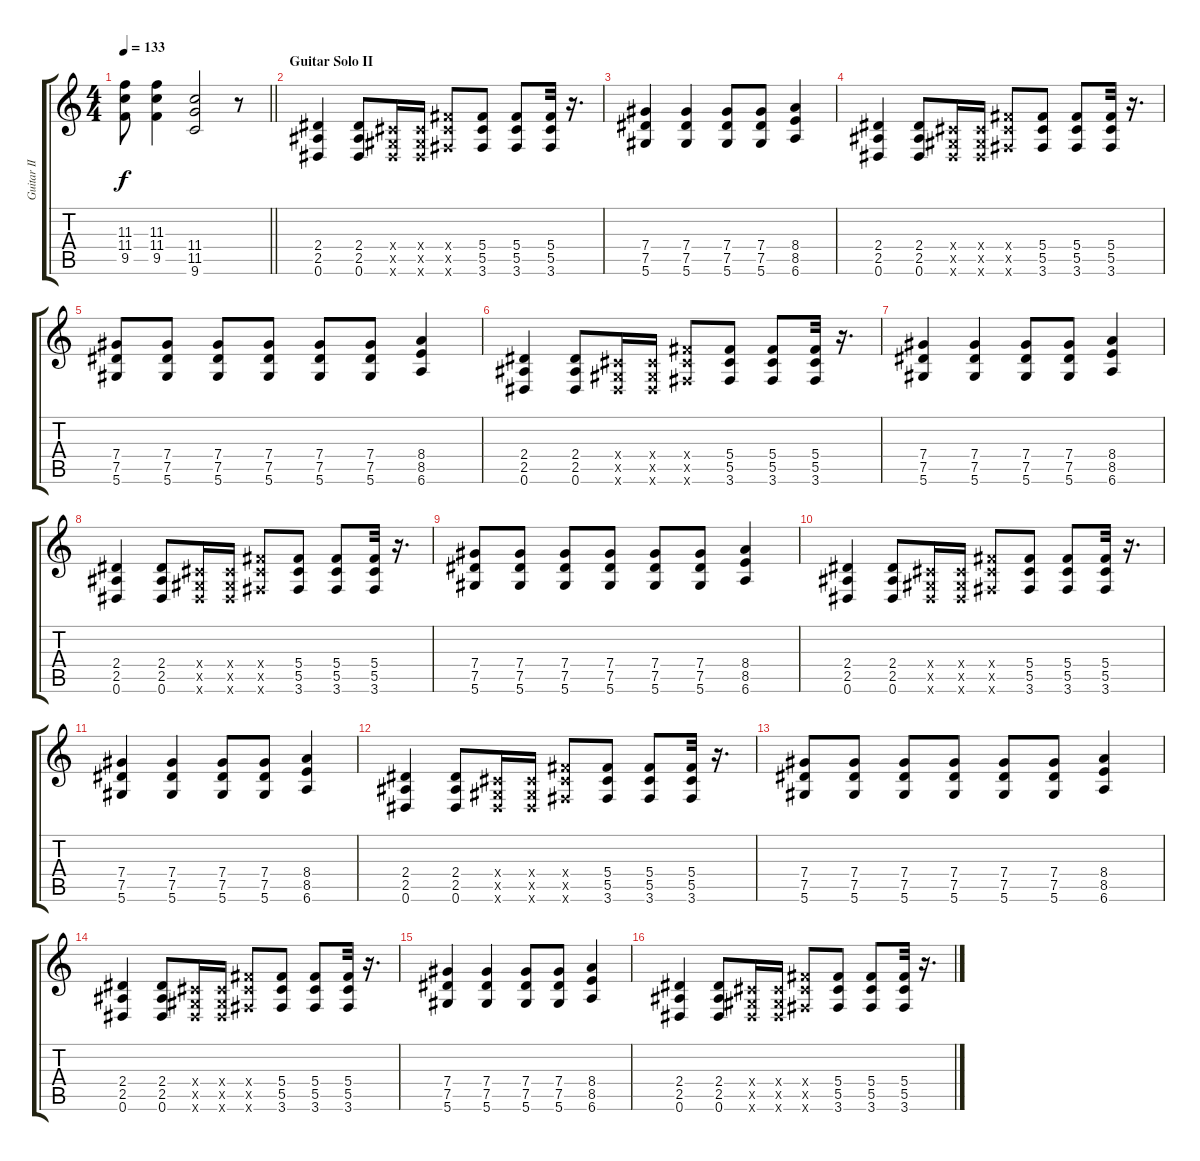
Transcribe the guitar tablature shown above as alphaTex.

\track ("Guitar II (Robin Finck)" "Guitar II ") {instrument overdrivenguitar}
\staff {score tabs}
\tuning (Eb4 Bb3 Gb3 Db3 Ab2 Eb2) {hide}
\ts (4 4)
\tempo 133
\clef g2
\barLineRight lightlight
\ks c
(11.3 11.4 9.5).8{dy f} (11.3 11.4 9.5).4 (11.4 11.5 9.6).2 r.8 |
\section ("" "Guitar Solo II")
(2.4 2.5 0.6).4 (2.4 2.5 0.6).8 (0.4{x} 0.5{x} 0.6{x}).16 (0.4{x} 0.5{x} 0.6{x}).16 (5.4{x} 5.5{x} 3.6{x}).8 (5.4 5.5 3.6).8 (5.4 5.5 3.6).8 (5.4 5.5 3.6).32 r.16{d} |
(7.4 7.5 5.6).4 (7.4 7.5 5.6).4 (7.4 7.5 5.6).8 (7.4 7.5 5.6).8 (8.4 8.5 6.6).4 |
(2.4 2.5 0.6).4 (2.4 2.5 0.6).8 (0.4{x} 0.5{x} 0.6{x}).16 (0.4{x} 0.5{x} 0.6{x}).16 (5.4{x} 5.5{x} 3.6{x}).8 (5.4 5.5 3.6).8 (5.4 5.5 3.6).8 (5.4 5.5 3.6).32 r.16{d} |
(7.4 7.5 5.6).8 (7.4 7.5 5.6).8 (7.4 7.5 5.6).8 (7.4 7.5 5.6).8 (7.4 7.5 5.6).8 (7.4 7.5 5.6).8 (8.4 8.5 6.6).4 |
(2.4 2.5 0.6).4 (2.4 2.5 0.6).8 (0.4{x} 0.5{x} 0.6{x}).16 (0.4{x} 0.5{x} 0.6{x}).16 (5.4{x} 5.5{x} 3.6{x}).8 (5.4 5.5 3.6).8 (5.4 5.5 3.6).8 (5.4 5.5 3.6).32 r.16{d} |
(7.4 7.5 5.6).4 (7.4 7.5 5.6).4 (7.4 7.5 5.6).8 (7.4 7.5 5.6).8 (8.4 8.5 6.6).4 |
(2.4 2.5 0.6).4 (2.4 2.5 0.6).8 (0.4{x} 0.5{x} 0.6{x}).16 (0.4{x} 0.5{x} 0.6{x}).16 (5.4{x} 5.5{x} 3.6{x}).8 (5.4 5.5 3.6).8 (5.4 5.5 3.6).8 (5.4 5.5 3.6).32 r.16{d} |
(7.4 7.5 5.6).8 (7.4 7.5 5.6).8 (7.4 7.5 5.6).8 (7.4 7.5 5.6).8 (7.4 7.5 5.6).8 (7.4 7.5 5.6).8 (8.4 8.5 6.6).4 |
(2.4 2.5 0.6).4 (2.4 2.5 0.6).8 (0.4{x} 0.5{x} 0.6{x}).16 (0.4{x} 0.5{x} 0.6{x}).16 (5.4{x} 5.5{x} 3.6{x}).8 (5.4 5.5 3.6).8 (5.4 5.5 3.6).8 (5.4 5.5 3.6).32 r.16{d} |
(7.4 7.5 5.6).4 (7.4 7.5 5.6).4 (7.4 7.5 5.6).8 (7.4 7.5 5.6).8 (8.4 8.5 6.6).4 |
(2.4 2.5 0.6).4 (2.4 2.5 0.6).8 (0.4{x} 0.5{x} 0.6{x}).16 (0.4{x} 0.5{x} 0.6{x}).16 (5.4{x} 5.5{x} 3.6{x}).8 (5.4 5.5 3.6).8 (5.4 5.5 3.6).8 (5.4 5.5 3.6).32 r.16{d} |
(7.4 7.5 5.6).8 (7.4 7.5 5.6).8 (7.4 7.5 5.6).8 (7.4 7.5 5.6).8 (7.4 7.5 5.6).8 (7.4 7.5 5.6).8 (8.4 8.5 6.6).4 |
(2.4 2.5 0.6).4 (2.4 2.5 0.6).8 (0.4{x} 0.5{x} 0.6{x}).16 (0.4{x} 0.5{x} 0.6{x}).16 (5.4{x} 5.5{x} 3.6{x}).8 (5.4 5.5 3.6).8 (5.4 5.5 3.6).8 (5.4 5.5 3.6).32 r.16{d} |
(7.4 7.5 5.6).4 (7.4 7.5 5.6).4 (7.4 7.5 5.6).8 (7.4 7.5 5.6).8 (8.4 8.5 6.6).4 |
(2.4 2.5 0.6).4 (2.4 2.5 0.6).8 (0.4{x} 0.5{x} 0.6{x}).16 (0.4{x} 0.5{x} 0.6{x}).16 (5.4{x} 5.5{x} 3.6{x}).8 (5.4 5.5 3.6).8 (5.4 5.5 3.6).8 (5.4 5.5 3.6).32 r.16{d}
